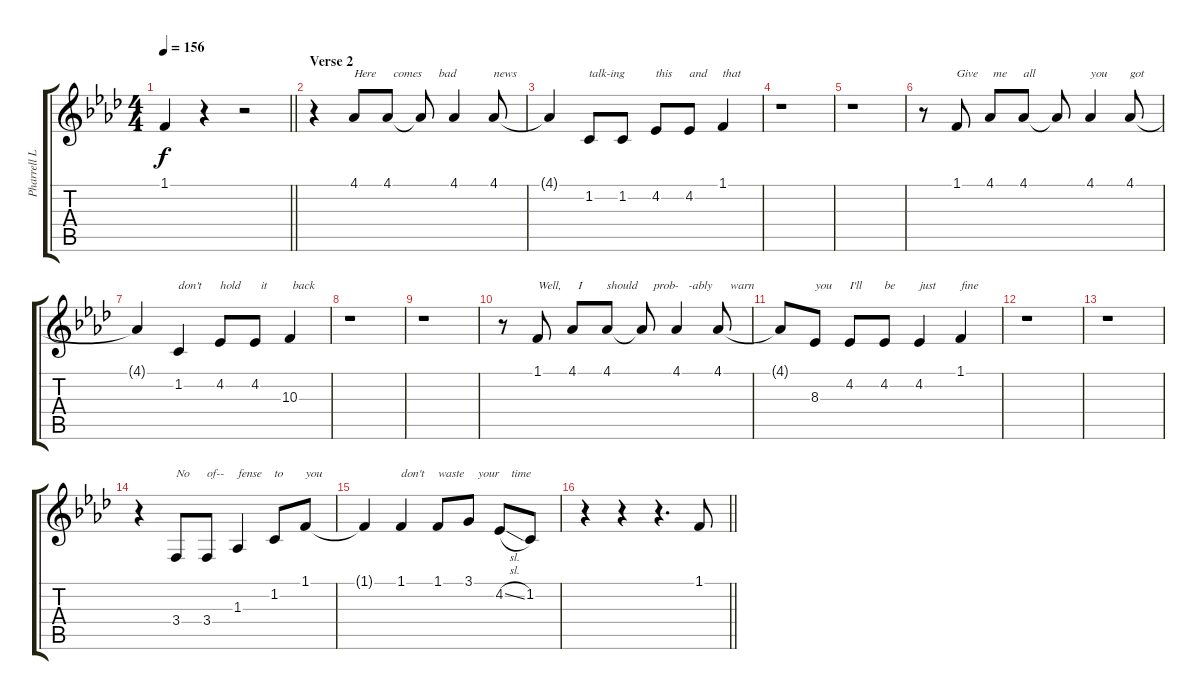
\track ("Pharrell Lead Tenor" "Pharrell L") {instrument lead6voice}
\staff {score tabs}
\tuning (E4 B3 G3 D3 A2 E2) {hide}
\ts (4 4)
\tempo 156
\clef g2
\barLineRight lightlight
\ks fminor
1.1{t}.4{dy f} r.4 r.2 |
\section ("" "Verse 2")
r.4 4.1.8{txt "Here"} 4.1.8{txt "  comes"} 4.1{t}.8{txt "      bad"} 4.1.4 4.1.8{txt "news"} |
4.1{t}.4 1.2.8{txt "talk-ing"} 1.2.8 4.2.8{txt "this"} 4.2.8{txt "and"} 1.1.4{txt "that"} |
r.1 |
r.1 |
r.8 1.1.8{txt "Give"} 4.1.8{txt " me"} 4.1.8{txt "all"} 4.1{t}.8 4.1.4{txt "you"} 4.1.8{txt "got"} |
4.1{t}.4 1.2.4{txt "don't"} 4.2.8{txt "hold"} 4.2.8{txt "  it"} 10.3.4{txt " back"} |
r.1 |
r.1 |
r.8 1.1.8{txt "Well,"} 4.1.8{txt "  I"} 4.1.8{txt "should"} 4.1{t}.8{txt "    prob-"} 4.1.4{txt "    -ably"} 4.1.8{txt "    warn"} |
4.1{t}.8 8.3.8{txt "you"} 4.2.8{txt "I'll"} 4.2.8{txt "be"} 4.2.4{txt "just"} 1.1.4{txt "fine"} |
r.1 |
r.1 |
r.4 3.4.8{txt "No"} 3.4.8{txt "of--"} 1.3.4{txt "fense"} 1.2.8{txt "to"} 1.1.8{txt "you"} |
1.1{t}.4 1.1.4{txt "don't"} 1.1.8{txt "waste"} 3.1.8{txt "   your"} 4.2{sl}.8{txt "    time"} 1.2.8 |
\barLineRight lightlight
r.4 r.4 r.4{d} 1.1.8
